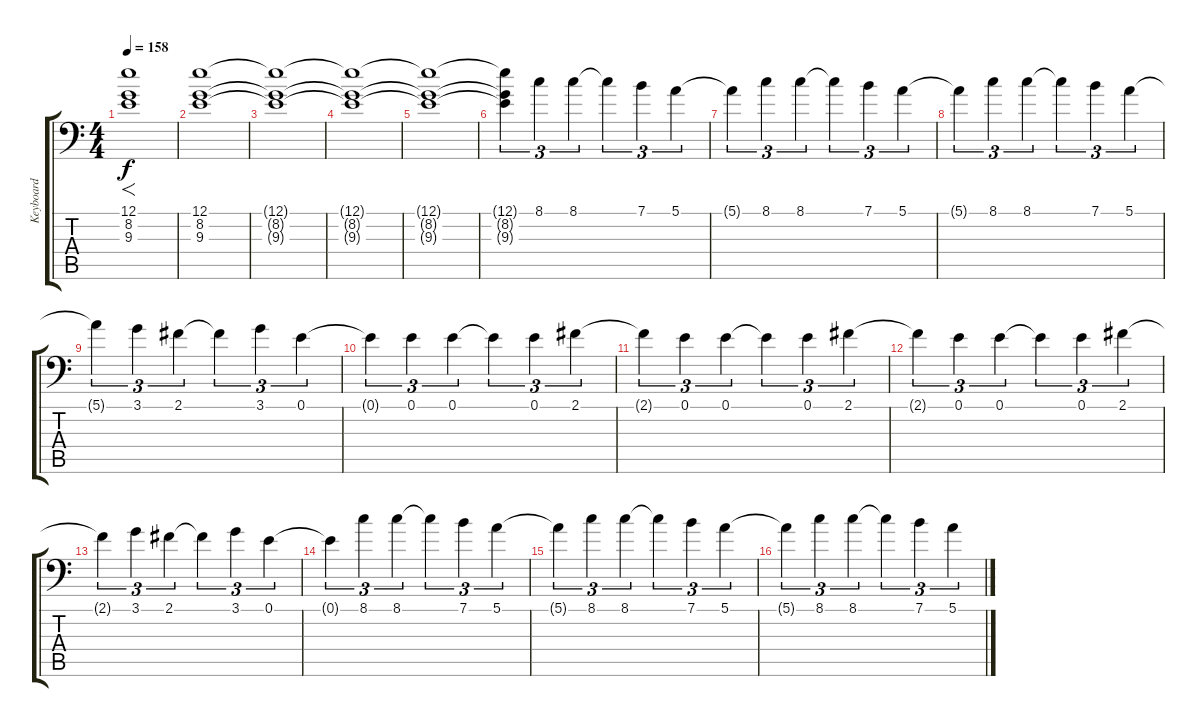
\track ("Keyboard" "Keyboard") {instrument stringensemble1}
\staff {score tabs}
\tuning (E4 B3 G3 D3 A2 A1) {hide}
\ts (4 4)
\tempo 158
\clef f4
\ks c
(12.1 8.2 9.3).1{f dy f instrument stringensemble1} |
(12.1 8.2 9.3).1 |
(12.1{t} 8.2{t} 9.3{t}).1 |
(12.1{t} 8.2{t} 9.3{t}).1 |
(12.1{t} 8.2{t} 9.3{t}).1 |
(12.1{t} 8.2{t} 9.3{t}).4{tu (3 2)} 8.1.4{tu (3 2)} 8.1.4{tu (3 2)} 8.1{t}.4{tu (3 2)} 7.1.4{tu (3 2)} 5.1.4{tu (3 2)} |
5.1{t}.4{tu (3 2)} 8.1.4{tu (3 2)} 8.1.4{tu (3 2)} 8.1{t}.4{tu (3 2)} 7.1.4{tu (3 2)} 5.1.4{tu (3 2)} |
5.1{t}.4{tu (3 2)} 8.1.4{tu (3 2)} 8.1.4{tu (3 2)} 8.1{t}.4{tu (3 2)} 7.1.4{tu (3 2)} 5.1.4{tu (3 2)} |
5.1{t}.4{tu (3 2)} 3.1.4{tu (3 2)} 2.1.4{tu (3 2)} 2.1{t}.4{tu (3 2)} 3.1.4{tu (3 2)} 0.1.4{tu (3 2)} |
0.1{t}.4{tu (3 2)} 0.1.4{tu (3 2)} 0.1.4{tu (3 2)} 0.1{t}.4{tu (3 2)} 0.1.4{tu (3 2)} 2.1.4{tu (3 2)} |
2.1{t}.4{tu (3 2)} 0.1.4{tu (3 2)} 0.1.4{tu (3 2)} 0.1{t}.4{tu (3 2)} 0.1.4{tu (3 2)} 2.1.4{tu (3 2)} |
2.1{t}.4{tu (3 2)} 0.1.4{tu (3 2)} 0.1.4{tu (3 2)} 0.1{t}.4{tu (3 2)} 0.1.4{tu (3 2)} 2.1.4{tu (3 2)} |
2.1{t}.4{tu (3 2)} 3.1.4{tu (3 2)} 2.1.4{tu (3 2)} 2.1{t}.4{tu (3 2)} 3.1.4{tu (3 2)} 0.1.4{tu (3 2)} |
0.1{t}.4{tu (3 2)} 8.1.4{tu (3 2)} 8.1.4{tu (3 2)} 8.1{t}.4{tu (3 2)} 7.1.4{tu (3 2)} 5.1.4{tu (3 2)} |
5.1{t}.4{tu (3 2)} 8.1.4{tu (3 2)} 8.1.4{tu (3 2)} 8.1{t}.4{tu (3 2)} 7.1.4{tu (3 2)} 5.1.4{tu (3 2)} |
5.1{t}.4{tu (3 2)} 8.1.4{tu (3 2)} 8.1.4{tu (3 2)} 8.1{t}.4{tu (3 2)} 7.1.4{tu (3 2)} 5.1.4{tu (3 2)}
